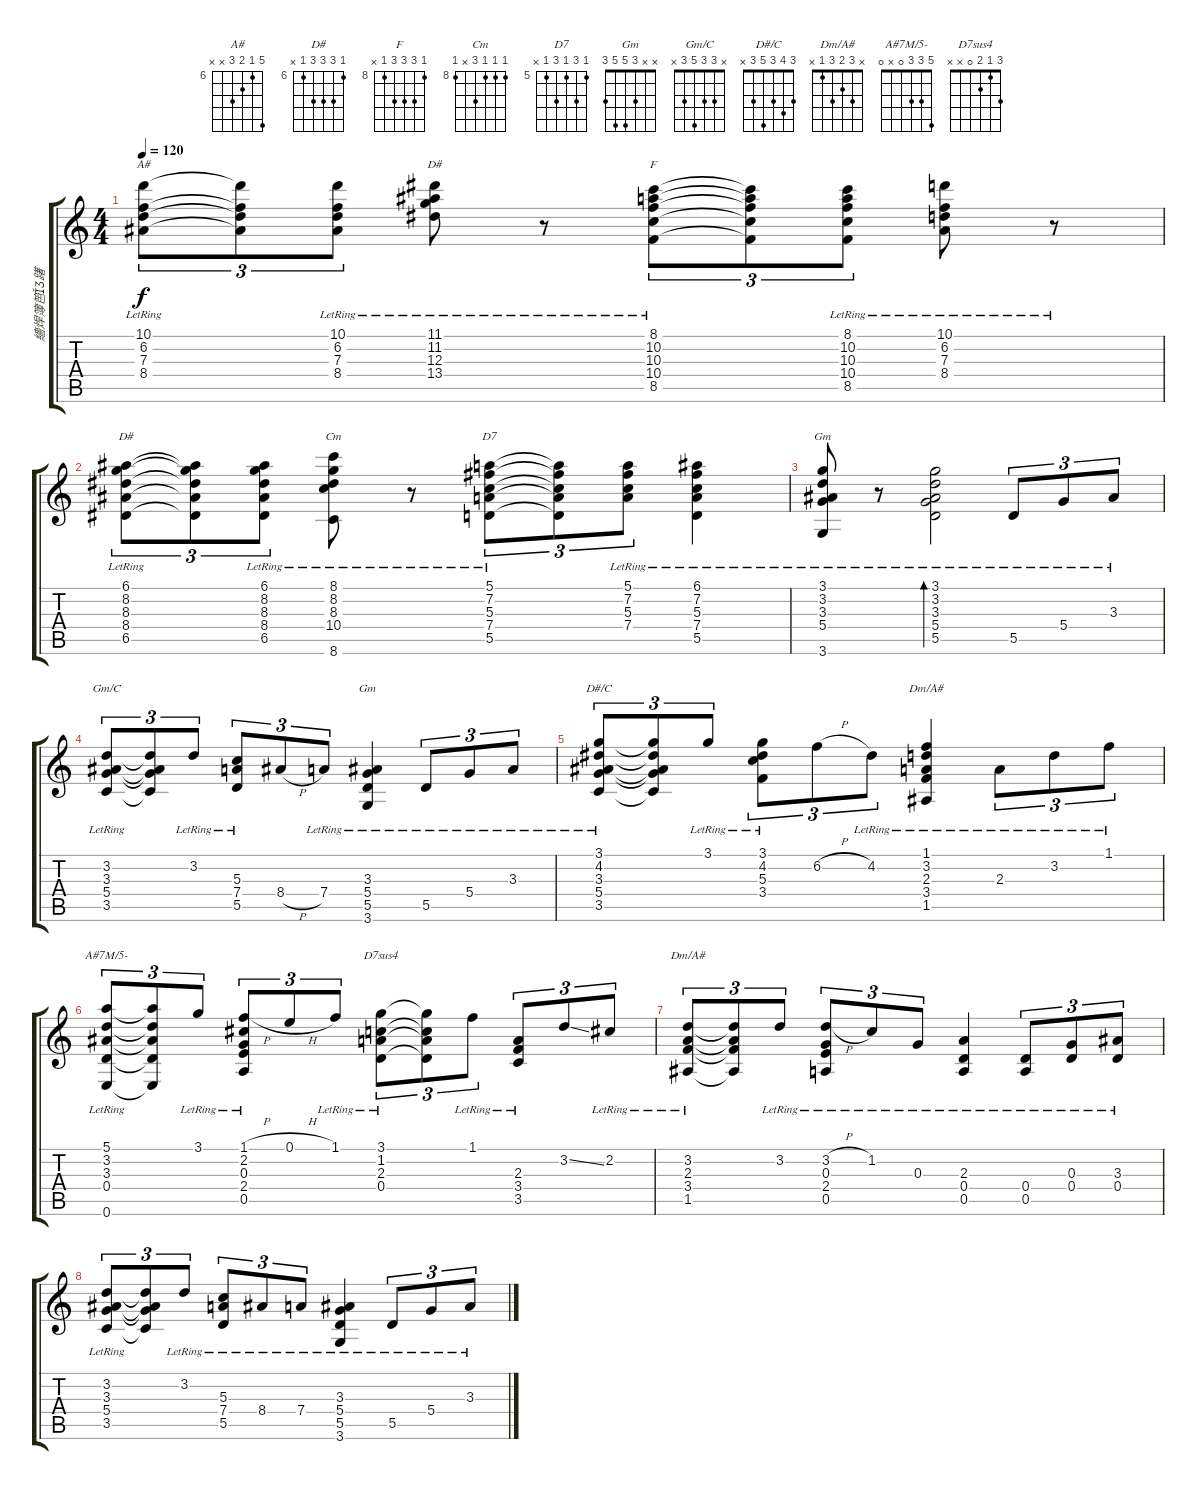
\track ("繬焊簿笆躇" "繬焊簿笆躇") {instrument acousticguitarnylon}
\staff {score tabs}
\tuning (E4 B3 G3 D3 A2 E2) {hide}
\chord ("A#" 10 6 7 8 x x) {firstfret 6}
\chord ("D#" 11 11 12 13 x x) {firstfret 11}
\chord ("F" 8 10 10 10 8 x) {firstfret 8}
\chord ("D#" 6 8 8 8 6 x) {firstfret 6}
\chord ("Cm" 8 8 8 10 x 8) {firstfret 8}
\chord ("D7" 5 7 5 7 5 x) {firstfret 5}
\chord ("Gm" 3 3 3 5 5 3) {barre 3}
\chord ("Gm/C" x 3 3 5 3 x)
\chord ("Gm" x x 3 5 5 3)
\chord ("D#/C" 3 4 3 5 3 x)
\chord ("Dm/A#" 1 3 2 3 1 x)
\chord ("A#7M/5-" 5 3 3 0 x 0)
\chord ("D7sus4" 3 1 2 0 x x)
\chord ("Dm/A#" x 3 2 3 1 x)
\ts (4 4)
\tempo 120
\clef g2
\ks c
(10.1{lr} 6.2{lr} 7.3{lr} 8.4{lr}).8{tu (3 2) ch "A#" dy f} (10.1{t} 6.2{t} 7.3{t} 8.4{t}).8{tu (3 2)} (10.1{lr} 6.2{lr} 7.3{lr} 8.4{lr}).8{tu (3 2)} (11.1{lr} 11.2{lr} 12.3{lr} 13.4{lr}).8{ch "D#"} r.8 (8.1{lr} 10.2{lr} 10.3{lr} 10.4{lr} 8.5{lr}).8{tu (3 2) ch "F"} (8.1{t} 10.2{t} 10.3{t} 10.4{t} 8.5{t}).8{tu (3 2)} (8.1{lr} 10.2{lr} 10.3{lr} 10.4{lr} 8.5{lr}).8{tu (3 2)} (10.1{lr} 6.2{lr} 7.3{lr} 8.4{lr}).8 r.8 |
(6.1{lr} 8.2{lr} 8.3{lr} 8.4{lr} 6.5{lr}).8{tu (3 2) ch "D#"} (6.1{t} 8.2{t} 8.3{t} 8.4{t} 6.5{t}).8{tu (3 2)} (6.1{lr} 8.2{lr} 8.3{lr} 8.4{lr} 6.5{lr}).8{tu (3 2)} (8.1{lr} 8.2{lr} 8.3{lr} 10.4{lr} 8.6{lr}).8{ch "Cm"} r.8 (5.1{lr} 7.2{lr} 5.3{lr} 7.4{lr} 5.5{lr}).8{tu (3 2) ch "D7"} (5.1{t} 7.2{t} 5.3{t} 7.4{t} 5.5{t}).8{tu (3 2)} (5.1{lr} 7.2{lr} 5.3{lr} 7.4{lr}).8{tu (3 2)} (6.1{lr} 7.2{lr} 5.3{lr} 7.4{lr} 5.5{lr}).4 |
(3.1{lr} 3.2{lr} 3.3{lr} 5.4{lr} 3.6{lr}).8{ch "Gm"} r.8 (3.1{lr} 3.2{lr} 3.3{lr} 5.4{lr} 5.5{lr}).2{bd 480} 5.5{lr}.8{tu (3 2)} 5.4{lr}.8{tu (3 2)} 3.3{lr}.8{tu (3 2)} |
(3.2{lr} 3.3{lr} 5.4{lr} 3.5{lr}).8{tu (3 2) ch "Gm/C"} (3.2{t} 3.3{t} 5.4{t} 3.5{t}).8{tu (3 2)} 3.2{lr}.8{tu (3 2)} (5.3{lr} 7.4{lr} 5.5{lr}).8{tu (3 2)} 8.4{h}.8{tu (3 2)} 7.4{lr}.8{tu (3 2)} (3.3{lr} 5.4{lr} 5.5{lr} 3.6{lr}).4{ch "Gm"} 5.5{lr}.8{tu (3 2)} 5.4{lr}.8{tu (3 2)} 3.3{lr}.8{tu (3 2)} |
(3.1{lr} 4.2{lr} 3.3{lr} 5.4{lr} 3.5{lr}).8{tu (3 2) ch "D#/C"} (3.1{t} 4.2{t} 3.3{t} 5.4{t} 3.5{t}).8{tu (3 2)} 3.1{lr}.8{tu (3 2)} (3.1{lr} 4.2{lr} 5.3{lr} 3.4{lr}).8{tu (3 2)} 6.2{h}.8{tu (3 2)} 4.2{lr}.8{tu (3 2)} (1.1{lr} 3.2{lr} 2.3{lr} 3.4{lr} 1.5{lr}).4{ch "Dm/A#"} 2.3{lr}.8{tu (3 2)} 3.2{lr}.8{tu (3 2)} 1.1{lr}.8{tu (3 2)} |
(5.1{lr} 3.2{lr} 3.3{lr} 0.4{lr} 0.6{lr}).8{tu (3 2) ch "A#7M/5-"} (5.1{t} 3.2{t} 3.3{t} 0.4{t} 0.6{t}).8{tu (3 2)} 3.1{lr}.8{tu (3 2)} (1.1{h} 2.2{lr} 0.3{lr} 2.4{lr} 0.5{lr}).8{tu (3 2)} 0.1{h}.8{tu (3 2)} 1.1{lr}.8{tu (3 2)} (3.1{lr} 1.2{lr} 2.3{lr} 0.4{lr}).8{tu (3 2) ch "D7sus4"} (3.1{t} 1.2{t} 2.3{t} 0.4{t}).8{tu (3 2)} 1.1{lr}.8{tu (3 2)} (2.3{lr} 3.4{lr} 3.5{lr}).8{tu (3 2)} 3.2{ss}.8{tu (3 2)} 2.2{lr}.8{tu (3 2)} |
(3.2{lr} 2.3{lr} 3.4{lr} 1.5{lr}).8{tu (3 2) ch "Dm/A#"} (3.2{t} 2.3{t} 3.4{t} 1.5{t}).8{tu (3 2)} 3.2{lr}.8{tu (3 2)} (3.2{h} 0.3{lr} 2.4{lr} 0.5{lr}).8{tu (3 2)} 1.2{lr}.8{tu (3 2)} 0.3{lr}.8{tu (3 2)} (2.3{lr} 0.4{lr} 0.5{lr}).4 (0.4{lr} 0.5{lr}).8{tu (3 2)} (0.3{lr} 0.4{lr}).8{tu (3 2)} (3.3{lr} 0.4{lr}).8{tu (3 2)} |
(3.2{lr} 3.3{lr} 5.4{lr} 3.5{lr}).8{tu (3 2)} (3.2{t} 3.3{t} 5.4{t} 3.5{t}).8{tu (3 2)} 3.2{lr}.8{tu (3 2)} (5.3{lr} 7.4{lr} 5.5{lr}).8{tu (3 2)} 8.4{lr}.8{tu (3 2)} 7.4{lr}.8{tu (3 2)} (3.3{lr} 5.4{lr} 5.5{lr} 3.6{lr}).4 5.5{lr}.8{tu (3 2)} 5.4{lr}.8{tu (3 2)} 3.3{lr}.8{tu (3 2)}
